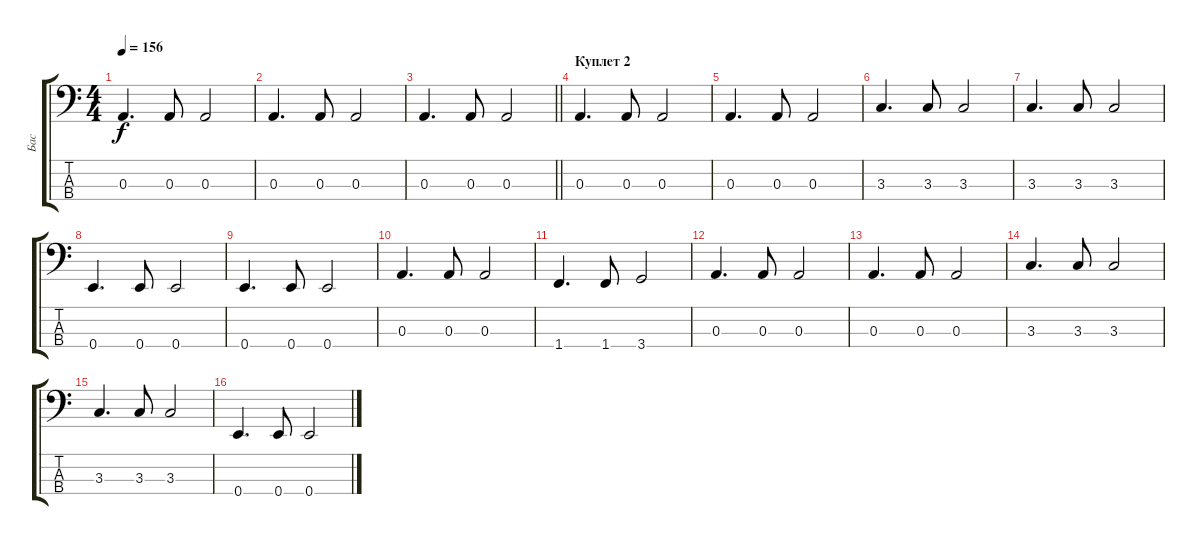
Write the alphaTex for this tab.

\track ("Бас" "Бас") {instrument electricbassfinger}
\staff {score tabs}
\tuning (G2 D2 A1 E1) {hide}
\ts (4 4)
\tempo 156
\clef f4
\ks c
0.3.4{d dy f} 0.3.8 0.3.2 |
0.3.4{d} 0.3.8 0.3.2 |
\barLineRight lightlight
0.3.4{d} 0.3.8 0.3.2 |
\section ("" "Куплет 2")
0.3.4{d} 0.3.8 0.3.2 |
0.3.4{d} 0.3.8 0.3.2 |
3.3.4{d} 3.3.8 3.3.2 |
3.3.4{d} 3.3.8 3.3.2 |
0.4.4{d} 0.4.8 0.4.2 |
0.4.4{d} 0.4.8 0.4.2 |
0.3.4{d} 0.3.8 0.3.2 |
1.4.4{d} 1.4.8 3.4.2 |
0.3.4{d} 0.3.8 0.3.2 |
0.3.4{d} 0.3.8 0.3.2 |
3.3.4{d} 3.3.8 3.3.2 |
3.3.4{d} 3.3.8 3.3.2 |
0.4.4{d} 0.4.8 0.4.2
